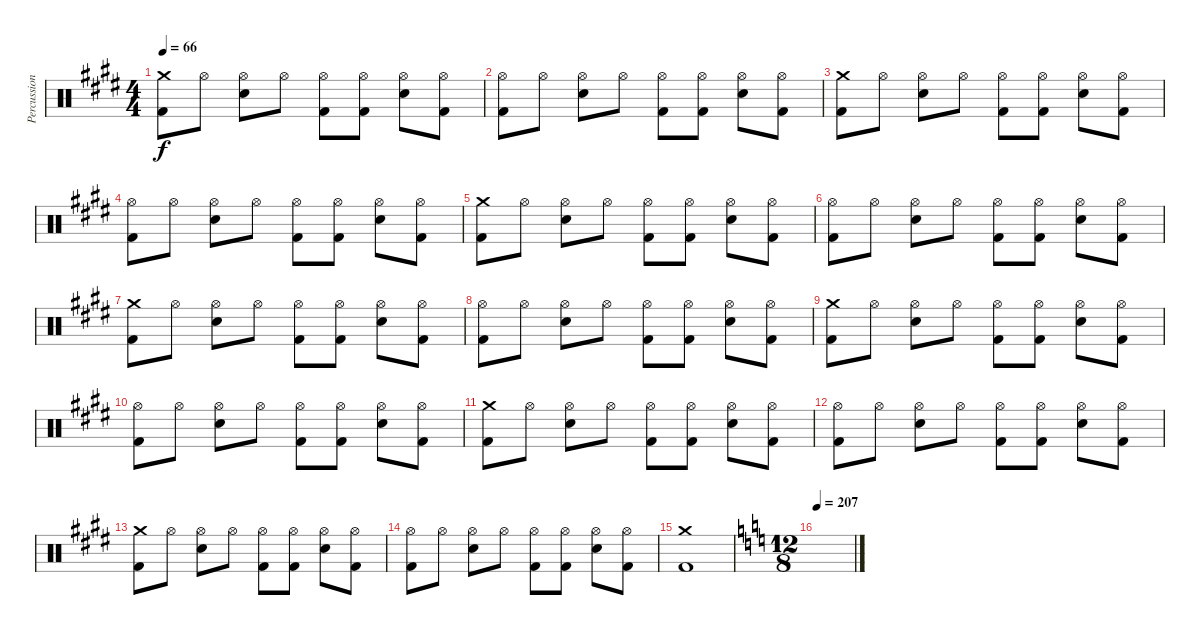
\track ("Percussion" "Percussion") {instrument percussion}
\staff {score}
\articulation defaults
\ts (4 4)
\tempo 66
\clef neutral
\ks e
("Crash medium (hit)" "Kick (hit) 2").8{dy f} "Hi-Hat (open)".8 ("Hi-Hat (open)" "Electric Snare (hit)").8 "Hi-Hat (open)".8 ("Hi-Hat (open)" "Kick (hit) 2").8 ("Hi-Hat (open)" "Kick (hit) 2").8 ("Hi-Hat (open)" "Electric Snare (hit)").8 ("Hi-Hat (open)" "Kick (hit) 2").8 |
("Hi-Hat (open)" "Kick (hit) 2").8 "Hi-Hat (open)".8 ("Hi-Hat (open)" "Electric Snare (hit)").8 "Hi-Hat (open)".8 ("Hi-Hat (open)" "Kick (hit) 2").8 ("Hi-Hat (open)" "Kick (hit) 2").8 ("Hi-Hat (open)" "Electric Snare (hit)").8 ("Hi-Hat (open)" "Kick (hit) 2").8 |
("Crash medium (hit)" "Kick (hit) 2").8 "Hi-Hat (open)".8 ("Hi-Hat (open)" "Electric Snare (hit)").8 "Hi-Hat (open)".8 ("Hi-Hat (open)" "Kick (hit) 2").8 ("Hi-Hat (open)" "Kick (hit) 2").8 ("Hi-Hat (open)" "Electric Snare (hit)").8 ("Hi-Hat (open)" "Kick (hit) 2").8 |
("Hi-Hat (open)" "Kick (hit) 2").8 "Hi-Hat (open)".8 ("Hi-Hat (open)" "Electric Snare (hit)").8 "Hi-Hat (open)".8 ("Hi-Hat (open)" "Kick (hit) 2").8 ("Hi-Hat (open)" "Kick (hit) 2").8 ("Hi-Hat (open)" "Electric Snare (hit)").8 ("Hi-Hat (open)" "Kick (hit) 2").8 |
("Crash medium (hit)" "Kick (hit) 2").8 "Hi-Hat (open)".8 ("Hi-Hat (open)" "Electric Snare (hit)").8 "Hi-Hat (open)".8 ("Hi-Hat (open)" "Kick (hit) 2").8 ("Hi-Hat (open)" "Kick (hit) 2").8 ("Hi-Hat (open)" "Electric Snare (hit)").8 ("Hi-Hat (open)" "Kick (hit) 2").8 |
("Hi-Hat (open)" "Kick (hit) 2").8 "Hi-Hat (open)".8 ("Hi-Hat (open)" "Electric Snare (hit)").8 "Hi-Hat (open)".8 ("Hi-Hat (open)" "Kick (hit) 2").8 ("Hi-Hat (open)" "Kick (hit) 2").8 ("Hi-Hat (open)" "Electric Snare (hit)").8 ("Hi-Hat (open)" "Kick (hit) 2").8 |
("Crash medium (hit)" "Kick (hit) 2").8 "Hi-Hat (open)".8 ("Hi-Hat (open)" "Electric Snare (hit)").8 "Hi-Hat (open)".8 ("Hi-Hat (open)" "Kick (hit) 2").8 ("Hi-Hat (open)" "Kick (hit) 2").8 ("Hi-Hat (open)" "Electric Snare (hit)").8 ("Hi-Hat (open)" "Kick (hit) 2").8 |
("Hi-Hat (open)" "Kick (hit) 2").8 "Hi-Hat (open)".8 ("Hi-Hat (open)" "Electric Snare (hit)").8 "Hi-Hat (open)".8 ("Hi-Hat (open)" "Kick (hit) 2").8 ("Hi-Hat (open)" "Kick (hit) 2").8 ("Hi-Hat (open)" "Electric Snare (hit)").8 ("Hi-Hat (open)" "Kick (hit) 2").8 |
("Crash medium (hit)" "Kick (hit) 2").8 "Hi-Hat (open)".8 ("Hi-Hat (open)" "Electric Snare (hit)").8 "Hi-Hat (open)".8 ("Hi-Hat (open)" "Kick (hit) 2").8 ("Hi-Hat (open)" "Kick (hit) 2").8 ("Hi-Hat (open)" "Electric Snare (hit)").8 ("Hi-Hat (open)" "Kick (hit) 2").8 |
("Hi-Hat (open)" "Kick (hit) 2").8 "Hi-Hat (open)".8 ("Hi-Hat (open)" "Electric Snare (hit)").8 "Hi-Hat (open)".8 ("Hi-Hat (open)" "Kick (hit) 2").8 ("Hi-Hat (open)" "Kick (hit) 2").8 ("Hi-Hat (open)" "Electric Snare (hit)").8 ("Hi-Hat (open)" "Kick (hit) 2").8 |
("Crash medium (hit)" "Kick (hit) 2").8 "Hi-Hat (open)".8 ("Hi-Hat (open)" "Electric Snare (hit)").8 "Hi-Hat (open)".8 ("Hi-Hat (open)" "Kick (hit) 2").8 ("Hi-Hat (open)" "Kick (hit) 2").8 ("Hi-Hat (open)" "Electric Snare (hit)").8 ("Hi-Hat (open)" "Kick (hit) 2").8 |
("Hi-Hat (open)" "Kick (hit) 2").8 "Hi-Hat (open)".8 ("Hi-Hat (open)" "Electric Snare (hit)").8 "Hi-Hat (open)".8 ("Hi-Hat (open)" "Kick (hit) 2").8 ("Hi-Hat (open)" "Kick (hit) 2").8 ("Hi-Hat (open)" "Electric Snare (hit)").8 ("Hi-Hat (open)" "Kick (hit) 2").8 |
("Crash medium (hit)" "Kick (hit) 2").8 "Hi-Hat (open)".8 ("Hi-Hat (open)" "Electric Snare (hit)").8 "Hi-Hat (open)".8 ("Hi-Hat (open)" "Kick (hit) 2").8 ("Hi-Hat (open)" "Kick (hit) 2").8 ("Hi-Hat (open)" "Electric Snare (hit)").8 ("Hi-Hat (open)" "Kick (hit) 2").8 |
("Hi-Hat (open)" "Kick (hit) 2").8 "Hi-Hat (open)".8 ("Hi-Hat (open)" "Electric Snare (hit)").8 "Hi-Hat (open)".8 ("Hi-Hat (open)" "Kick (hit) 2").8 ("Hi-Hat (open)" "Kick (hit) 2").8 ("Hi-Hat (open)" "Electric Snare (hit)").8 ("Hi-Hat (open)" "Kick (hit) 2").8 |
("Crash medium (hit)" "Kick (hit) 2").1 |
\ts (12 8)
\tempo 207
\ks c
